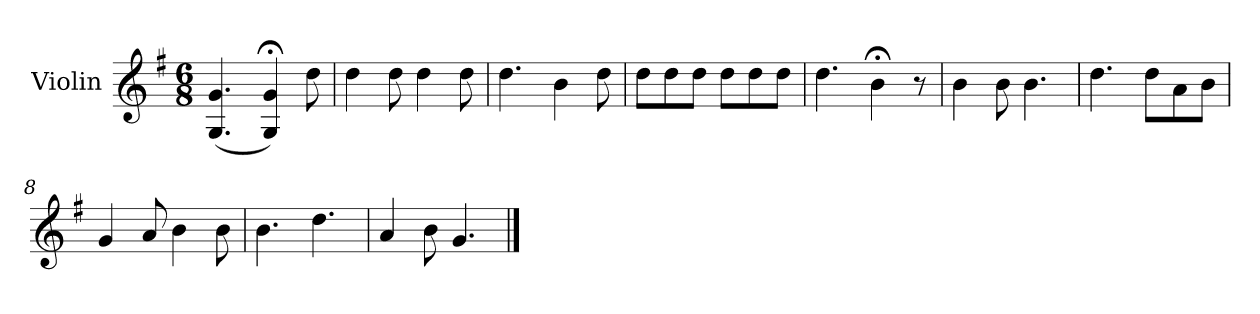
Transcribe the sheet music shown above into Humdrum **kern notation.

**kern
*part1
*staff1
*I"Violin
*I'Vln.
*clefG2
*k[f#]
*M6/8
=1
(<4.G/ 4.g/
4G;</ 4g;</)
8dd\
=2
4dd\
8dd\
4dd\
8dd\
=3
4.dd\
4b\
8dd\
=4
8dd\L
8dd\
8dd\J
8dd\L
8dd\
8dd\J
=5
4.dd\
4b;<\
8r
=6
4b\
8b\
4.b\
=7
4.dd\
8dd\L
8a\
8b\J
!!LO:LB:g=z
=8
4g/
8a/
4b\
8b\
=9
4.b\
4.dd\
=10
4a/
8b\
4.g/
==
*-
